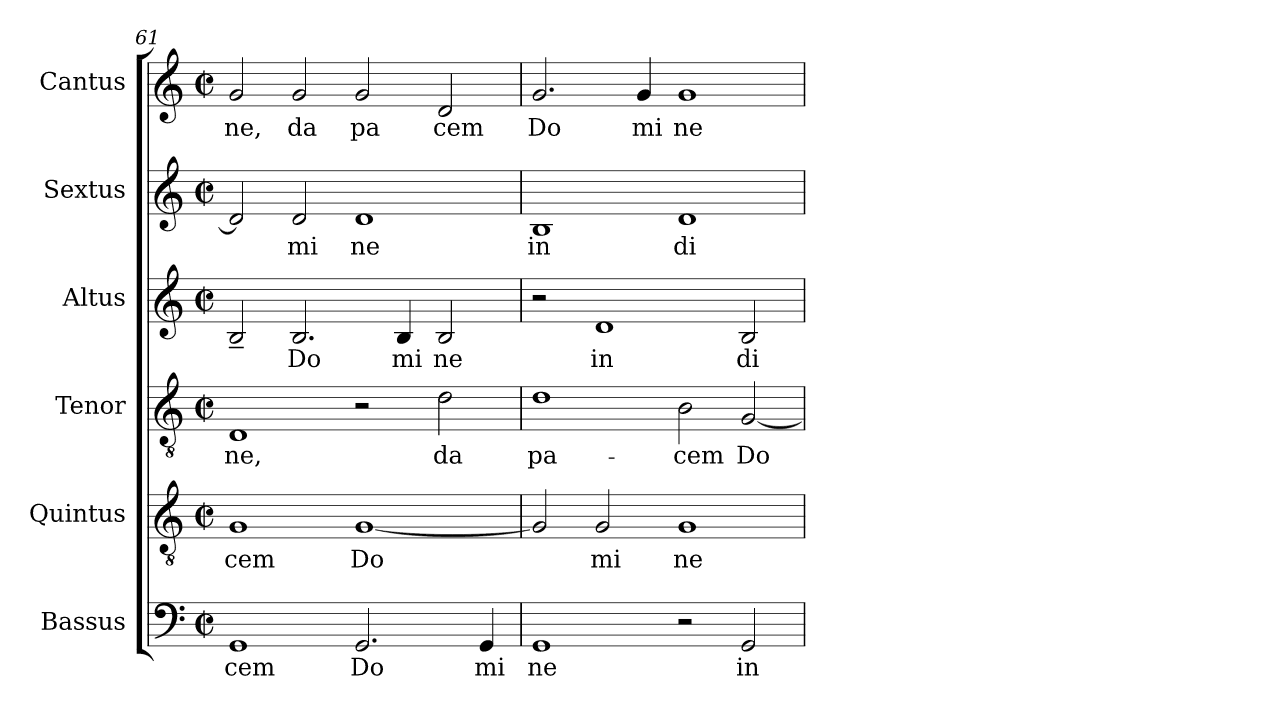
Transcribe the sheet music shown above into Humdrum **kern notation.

**kern	**text	**kern	**text	**kern	**text	**kern	**text	**kern	**text	**kern	**text
*part6	*part6	*part5	*part5	*part4	*part4	*part3	*part3	*part2	*part2	*part1	*part1
*staff6	*staff6	*staff5	*staff5	*staff4	*staff4	*staff3	*staff3	*staff2	*staff2	*staff1	*staff1
*I"Bassus	*	*I"Quintus	*	*I"Tenor	*	*I"Altus	*	*I"Sextus	*	*I"Cantus	*
!!LO:PB:g=z
*clefF4	*	*clefGv2	*	*clefGv2	*	*clefG2	*	*clefG2	*	*clefG2	*
*k[]	*	*k[]	*	*k[]	*	*k[]	*	*k[]	*	*k[]	*
*C:	*	*C:	*	*C:	*	*C:	*	*C:	*	*C:	*
*M2/2	*	*M2/2	*	*M2/2	*	*M2/2	*	*M2/2	*	*M2/2	*
*met(c|)	*	*met(c|)	*	*met(c|)	*	*met(c|)	*	*met(c|)	*	*met(c|)	*
=61	=61	=61	=61	=61	=61	=61	=61	=61	=61	=61	=61
!	!LO:LY:b	!	!LO:LY:b:cj	!	!LO:LY:b:cj	!	!LO:LY:b:cj	!	!LO:LY:b:cj	!	!LO:LY:b:cj
1GG	cem	1G	cem	1D	-ne,	2B~</	.	2d/]	.	2g/	ne,
!	!	!	!	!	!	!	!LO:LY:b:cj	!	!LO:LY:b:cj	!	!LO:LY:b:cj
.	.	.	.	.	.	2.B/	Do	2d/	mi	2g/	da
!	!LO:LY:b	!	!LO:LY:b:cj	!	!	!	!	!	!LO:LY:b:cj	!	!LO:LY:b:cj
2.GG/	Do	[<1G	Do	2r	.	.	.	1d	ne	2g/	pa
!	!	!	!	!	!	!	!LO:LY:b:cj	!	!	!	!
.	.	.	.	.	.	4B/	mi	.	.	.	.
!	!	!	!	!	!LO:LY:b:cj	!	!LO:LY:b:cj	!	!	!	!LO:LY:b:cj
.	.	.	.	2d\	da	2B/	ne	.	.	2d/	cem
!	!LO:LY:b	!	!	!	!	!	!	!	!	!	!
4GG/	mi	.	.	.	.	.	.	.	.	.	.
=62	=62	=62	=62	=62	=62	=62	=62	=62	=62	=62	=62
!	!LO:LY:b	!	!LO:LY:b:cj	!	!LO:LY:b:cj	!	!	!	!LO:LY:b:cj	!	!LO:LY:b:cj
1GG	ne	2G/]	.	1d	pa-	2r	.	1B	in	2.g/	Do
!	!	!	!LO:LY:b:cj	!	!	!	!LO:LY:b:cj	!	!	!	!
.	.	2G/	mi	.	.	1d	in	.	.	.	.
!	!	!	!	!	!	!	!	!	!	!	!LO:LY:b:cj
.	.	.	.	.	.	.	.	.	.	4g/	mi
!	!	!	!LO:LY:b:cj	!	!LO:LY:b:cj	!	!	!	!LO:LY:b:cj	!	!LO:LY:b:cj
2r	.	1G	ne	2B\	-cem	.	.	1d	di	1g	ne
!	!LO:LY:b	!	!	!	!LO:LY:b:cj	!	!LO:LY:b:cj	!	!	!	!
2GG/	in	.	.	[<2G/	Do-	2B/	di	.	.	.	.
=	=	=	=	=	=	=	=	=	=	=	=
*-	*-	*-	*-	*-	*-	*-	*-	*-	*-	*-	*-
